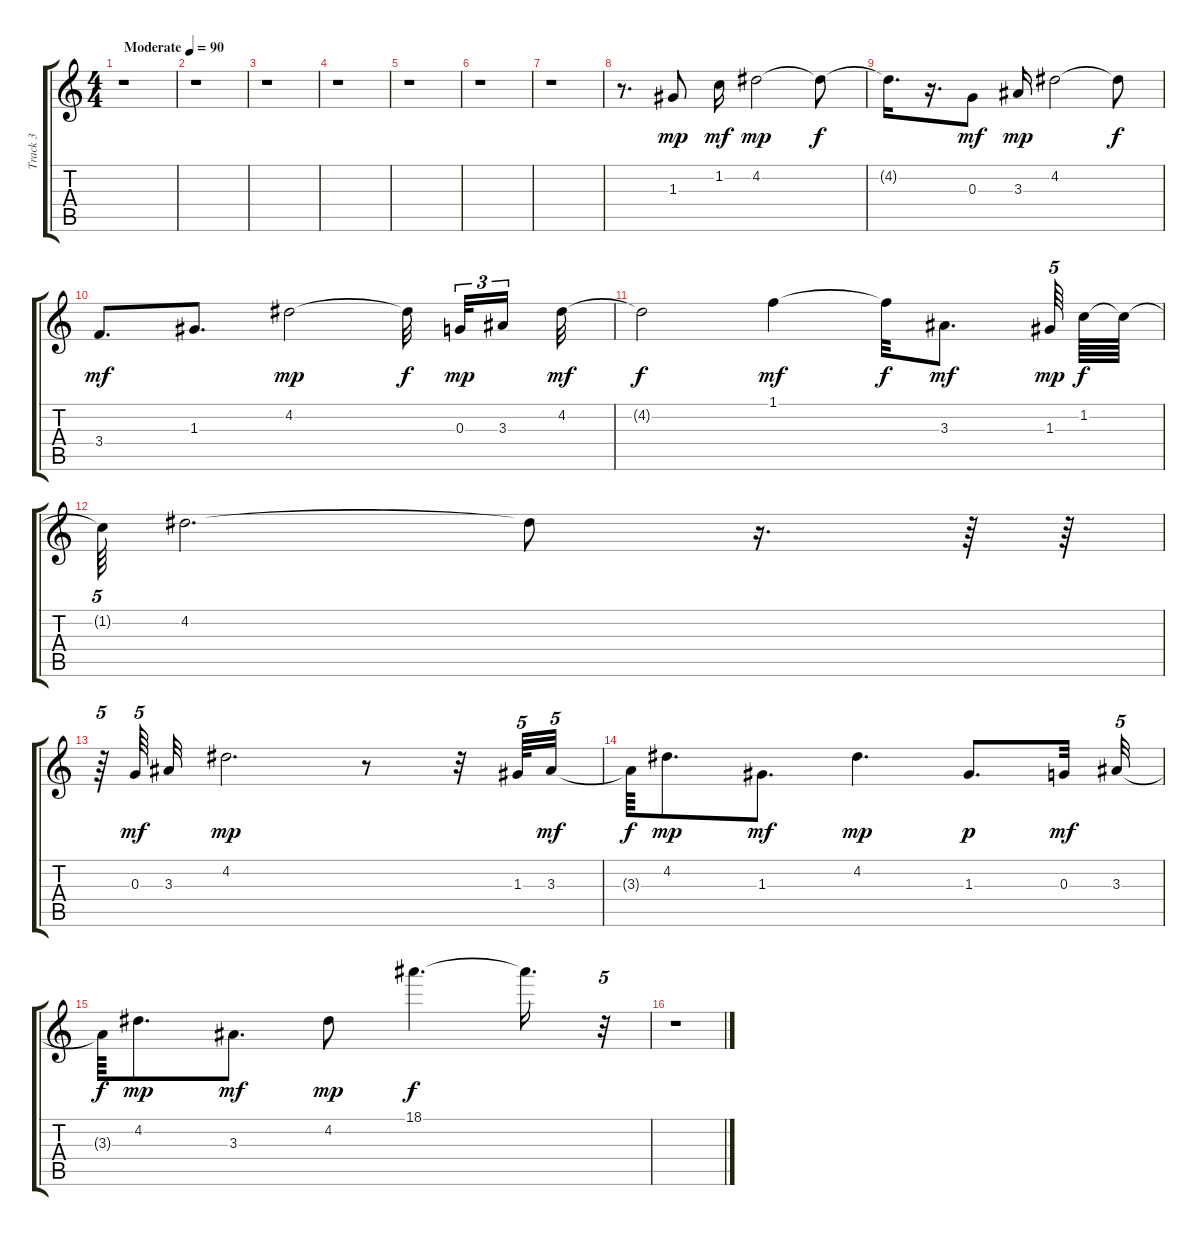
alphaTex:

\track ("Track 3" "Track 3") {instrument acousticguitarsteel}
\staff {score tabs}
\tuning (E4 B3 G3 D3 A2 E2) {hide}
\ts (4 4)
\tempo (90 "Moderate")
\clef g2
\ks c
r.1{dy mp instrument acousticguitarsteel} |
r.1 |
r.1 |
r.1 |
r.1 |
r.1 |
r.1 |
r.8{d} 1.3.8 1.2.16{dy mf} 4.2.2{dy mp} 4.2{t}.8{dy f} |
4.2{t}.16{d} r.16{d} 0.3.8{dy mf} 3.3.16{dy mp} 4.2.2 4.2{t}.8{dy f} |
3.4.8{d dy mf} 1.3.8{d} 4.2.2{dy mp} 4.2{t}.32{dy f} 0.3.32{tu (3 2) dy mp} 3.3.16{tu (3 2)} 4.2.32{dy mf} |
4.2{t}.2{dy f} 1.1.4{dy mf} 1.1{t}.32{dy f} 3.3.8{d dy mf} 1.3.64{tu (5 4) dy mp} 1.2.64{dy f} 1.2{t}.64 |
1.2{t}.64{tu (5 4)} 4.2.2{d} 4.2{t}.8 r.16{d} r.64 r.64 |
r.64{tu (5 4)} 0.3.64{tu (5 4) dy mf} 3.3.32 4.2.2{d dy mp} r.8 r.32 1.3.64{tu (5 4)} 3.3.32{tu (5 4) dy mf} |
3.3{t}.64{dy f} 4.2.8{d dy mp} 1.3.8{d dy mf} 4.2.4{d dy mp} 1.3.8{d dy p} 0.3.32{dy mf} 3.3.32{tu (5 4)} |
3.3{t}.64{dy f} 4.2.8{d dy mp} 3.3.8{d dy mf} 4.2.8{dy mp} 18.1.4{d dy f} 18.1{t}.16{d} r.32{tu (5 4)} |
r.1
